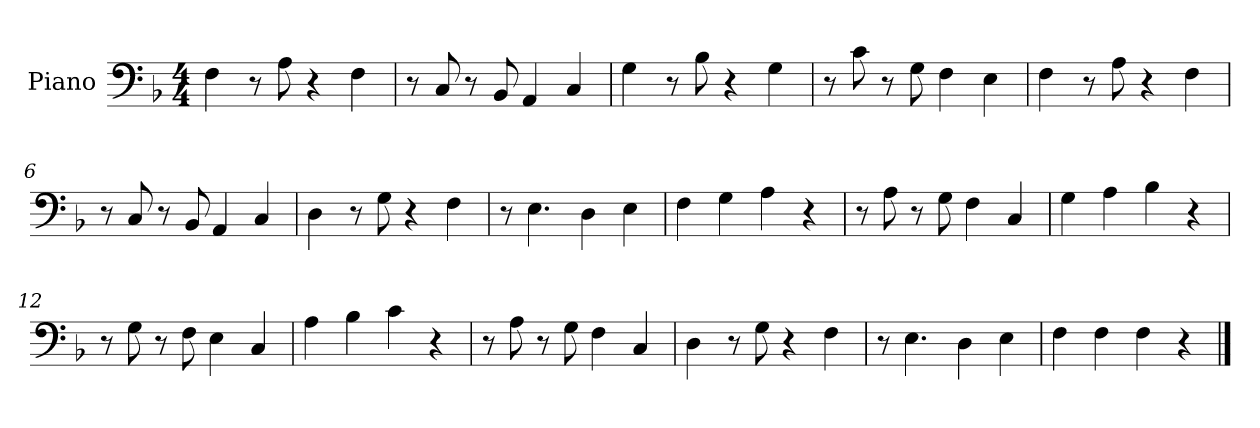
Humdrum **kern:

**kern
*part1
*staff1
*I"Piano
*I'Pno.
*clefF4
*k[b-]
*M4/4
*MM120
=1
4F\
8r
8A\
4r
4F\
=2
8r
8C/
8r
8BB-/
4AA/
4C/
=3
4G\
8r
8B-\
4r
4G\
=4
8r
8c\
8r
8G\
4F\
4E\
=5
4F\
8r
8A\
4r
4F\
=6
8r
8C/
8r
8BB-/
4AA/
4C/
=7
4D\
8r
8G\
4r
4F\
!!LO:LB:g=z
=8
8r
4.E\
4D\
4E\
=9
4F\
4G\
4A\
4r
=10
8r
8A\
8r
8G\
4F\
4C/
=11
4G\
4A\
4B-\
4r
=12
8r
8G\
8r
8F\
4E\
4C/
=13
4A\
4B-\
4c\
4r
=14
8r
8A\
8r
8G\
4F\
4C/
=15
4D\
8r
8G\
4r
4F\
!!LO:LB:g=z
=16
8r
4.E\
4D\
4E\
=17
4F\
4F\
4F\
4r
==
*-
